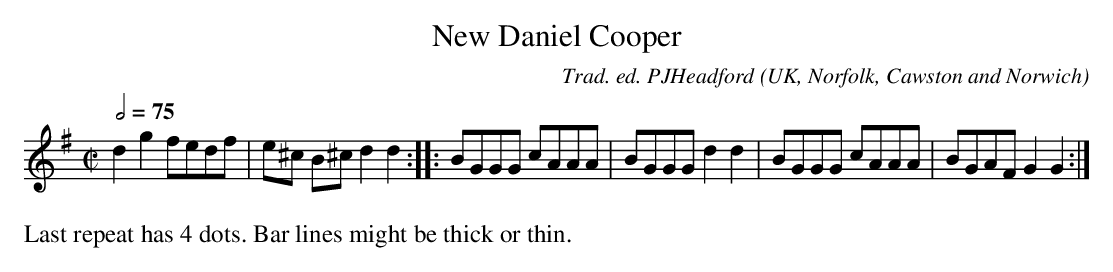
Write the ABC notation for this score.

X:1
T:New Daniel Cooper
C:Trad. ed. PJHeadford
O:UK, Norfolk, Cawston and Norwich
M:C|
L:1/8
Q:1/2=75
K:G
d2g2 fedf|e^c B^c d2d2:||:BGGG cAAA|BGGG d2d2|BGGG cAAA|BGAF G2G2:|]
